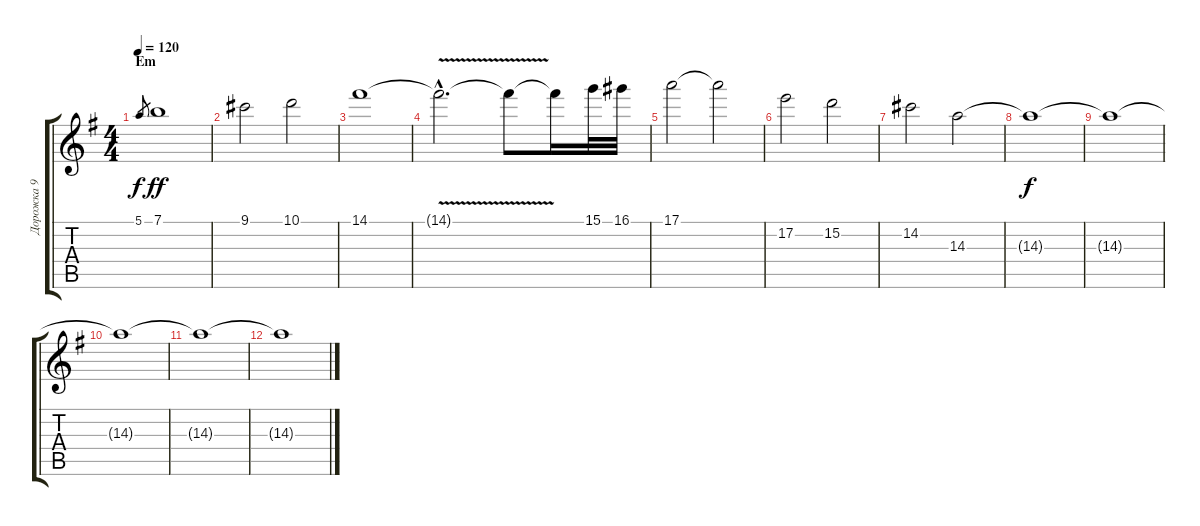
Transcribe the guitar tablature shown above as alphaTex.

\track ("Дорожка 9" "Дорожка 9") {instrument contrabass}
\staff {score tabs}
\tuning (E4 B3 G3 D3 A2 E2) {hide}
\ts (4 4)
\section ("" "Em")
\tempo 120
\clef g2
\ks eminor
5.1.8{gr dy f} 7.1.1{dy ff} |
9.1.2 10.1.2 |
14.1.1 |
14.1{v hac t}.2{d} 14.1{t}.8 14.1{t}.16 15.1.32 16.1.32 |
17.1.2 17.1{t}.2 |
17.2.2 15.2.2 |
14.2.2 14.3.2 |
14.3{t}.1{dy f} |
14.3{t}.1 |
14.3{t}.1 |
14.3{t}.1 |
14.3{t}.1
